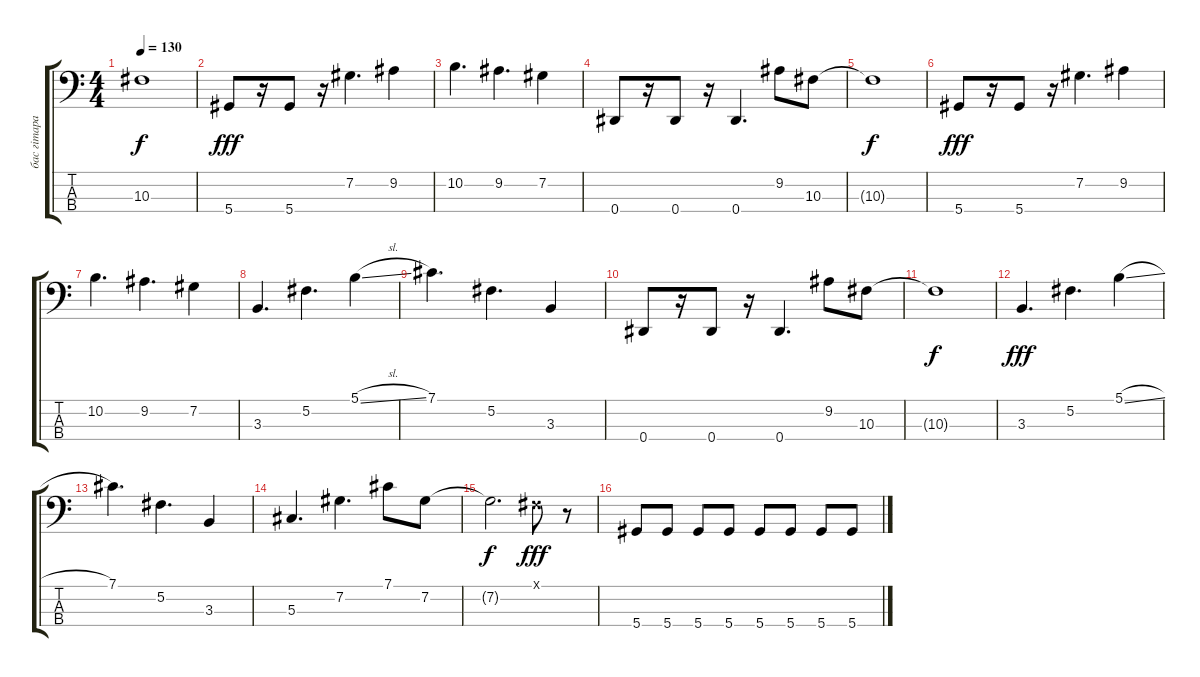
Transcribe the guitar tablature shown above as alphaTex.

\track ("бас гiтара Алесь" "бас гiтара") {instrument electricbassfinger}
\staff {score tabs}
\tuning (Gb2 Db2 Ab1 Eb1) {hide}
\ts (4 4)
\tempo 130
\clef f4
\ks c
10.3{t}.1{dy f} |
5.4.8{dy fff} r.16 5.4.8 r.16 7.2.4{d} 9.2.4 |
10.2.4{d} 9.2.4{d} 7.2.4 |
0.4.8 r.16 0.4.8 r.16 0.4.4{d} 9.2.8 10.3.8 |
10.3{t}.1{dy f} |
5.4.8{dy fff} r.16 5.4.8 r.16 7.2.4{d} 9.2.4 |
10.2.4{d} 9.2.4{d} 7.2.4 |
3.3.4{d} 5.2.4{d} 5.1{sl}.4 |
7.1.4{d} 5.2.4{d} 3.3.4 |
0.4.8 r.16 0.4.8 r.16 0.4.4{d} 9.2.8 10.3.8 |
10.3{t}.1{dy f} |
3.3.4{d dy fff} 5.2.4{d} 5.1{sl}.4 |
7.1.4{d} 5.2.4{d} 3.3.4 |
5.3.4{d} 7.2.4{d} 7.1.8 7.2.8 |
7.2{t}.2{d dy f} 0.1{x}.8{dy fff} r.8 |
5.4.8 5.4.8 5.4.8 5.4.8 5.4.8 5.4.8 5.4.8 5.4.8
